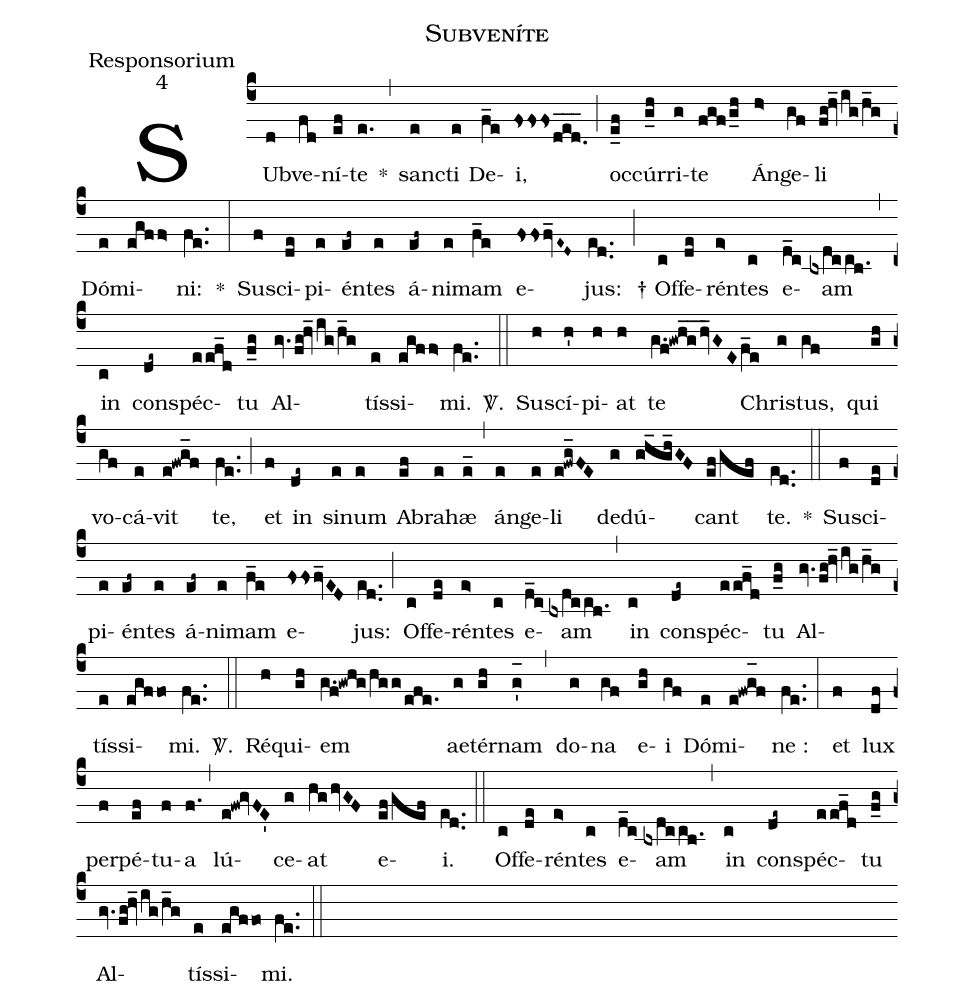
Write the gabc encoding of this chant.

name:Subveníte;
office-part:Responsorium;
mode:4;
%%
(c4)
SUb(d)ve(fd)ní(ef)te(e.) *(,)
sanc(e)ti(e) De(f_e)i,(fsfsfsded.___) (;)
oc(e_f)cúr(g_h)ri(g)te(fgf/g_h) Án(h>)ge(gf)li(fg!hv_ig/h_g) Dó(e)mi(egff>)ni:(fe..) *(:)
Su(f)sci(de)pi(e)én(ef~)tes(e) á(ef~)ni(e)mam(f_e) e(fsfsfv_E~D~)jus:(ed..) (;)†
Of(c)fe(de)rén(e>)tes(c) e(d_c)am(bxdc/cb.) (,)
in(c) con(de~)spéc(eef_d)tu(f_g) Al(gv.fg!hv_/ig/h_g)tís(e)si(egff>)mi.(fe..) <sp>V/</sp>.(::)
Su(h)scí(h')pi(h)at(h) te(g.f!gwhg__/hv_GE/f_e) Chris(g)tus,(gf) qui(gh) vo(gf)cá(e)vit(e!fwg_f) te,(fe..) (;)
et(f) in(de~) si(e)num(e) A(ef)bra(e)hæ(e_) (,)
án(e)ge(e)li(e!fwg_FE) de(g)dú(gh_gh_GF)cant(ef/gef) te.(ed..) *(::)
Su(f)sci(de)pi(e)én(ef~)tes(e) á(ef~)ni(e)mam(f_e) e(fsfsfv_ED)jus:(ed..) (;)
Of(c)fe(de)rén(e>)tes(c) e(d_c)am(bxdc/cb.) (,)
in(c) con(de~)spéc(eef_d)tu(f_g) Al(gv.fg!hv_/ig/h_g)tís(e)si(egffo)mi.(fe..) <sp>V/</sp>.(::)
Ré(h)qui(gh)em(g.f!gwhg/hgg/efe.) ae(g)tér(gh)nam(g'_[oh:h]) (,) do(g)na(gf) e(gh)i(gf) Dó(e)mi(e!fwg_[oh:h]f)ne :(fe..) (:) et(f) lux(df) per(f)pé(ef)tu(f)a(f.) (,) lú(e!fw!gvFE')ce(g)at(hghvGF) e(ef/gef)i.(ed..) (::)
Of(c)fe(de)rén(e>)tes(c) e(d_c)am(bxdc/cb.) (,)
in(c) con(de~)spéc(eef_d)tu(f_g) Al(gv.fg!hv_/ig/h_g)tís(e)si(egffo)mi.(fe..) (::)
